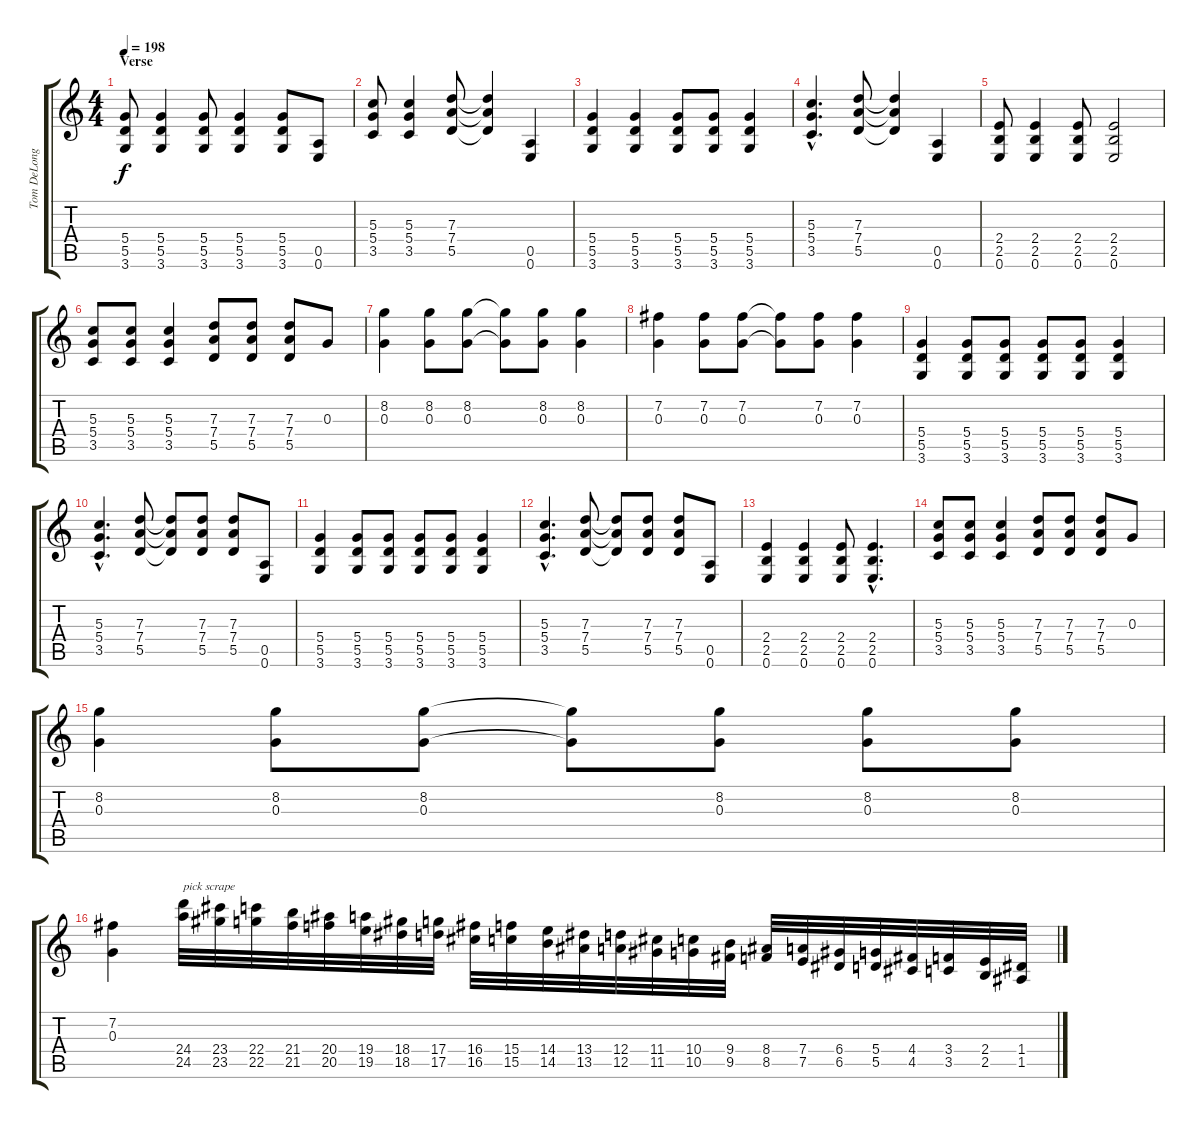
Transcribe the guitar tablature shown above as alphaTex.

\track ("Tom DeLonge: Guitar 2" "Tom DeLong") {instrument distortionguitar}
\staff {score tabs}
\tuning (E4 B3 G3 D3 A2 E2) {hide}
\ts (4 4)
\section ("" "Verse")
\tempo 198
\clef g2
\ks c
(5.4 5.5 3.6).8{dy f} (5.4 5.5 3.6).4 (5.4 5.5 3.6).8 (5.4 5.5 3.6).4 (5.4 5.5 3.6).8 (0.5 0.6).8 |
(5.3 5.4 3.5).8 (5.3 5.4 3.5).4 (7.3 7.4 5.5).8 (7.3{t} 7.4{t} 5.5{t}).4 (0.5 0.6).4 |
(5.4 5.5 3.6).4 (5.4 5.5 3.6).4 (5.4 5.5 3.6).8 (5.4 5.5 3.6).8 (5.4 5.5 3.6).4 |
(5.3{hac} 5.4{hac} 3.5{hac}).4{d} (7.3 7.4 5.5).8 (7.3{t} 7.4{t} 5.5{t}).4 (0.5 0.6).4 |
(2.4 2.5 0.6).8 (2.4 2.5 0.6).4 (2.4 2.5 0.6).8 (2.4 2.5 0.6).2 |
(5.3 5.4 3.5).8 (5.3 5.4 3.5).8 (5.3 5.4 3.5).4 (7.3 7.4 5.5).8 (7.3 7.4 5.5).8 (7.3 7.4 5.5).8 0.3.8 |
(8.2 0.3).4 (8.2 0.3).8 (8.2 0.3).8 (8.2{t} 0.3{t}).8 (8.2 0.3).8 (8.2 0.3).4 |
(7.2 0.3).4 (7.2 0.3).8 (7.2 0.3).8 (7.2{t} 0.3{t}).8 (7.2 0.3).8 (7.2 0.3).4 |
(5.4 5.5 3.6).4 (5.4 5.5 3.6).8 (5.4 5.5 3.6).8 (5.4 5.5 3.6).8 (5.4 5.5 3.6).8 (5.4 5.5 3.6).4 |
(5.3{hac} 5.4{hac} 3.5{hac}).4{d} (7.3 7.4 5.5).8 (7.3{t} 7.4{t} 5.5{t}).8 (7.3 7.4 5.5).8 (7.3 7.4 5.5).8 (0.5 0.6).8 |
(5.4 5.5 3.6).4 (5.4 5.5 3.6).8 (5.4 5.5 3.6).8 (5.4 5.5 3.6).8 (5.4 5.5 3.6).8 (5.4 5.5 3.6).4 |
(5.3{hac} 5.4{hac} 3.5{hac}).4{d} (7.3 7.4 5.5).8 (7.3{t} 7.4{t} 5.5{t}).8 (7.3 7.4 5.5).8 (7.3 7.4 5.5).8 (0.5 0.6).8 |
(2.4 2.5 0.6).4 (2.4 2.5 0.6).4 (2.4 2.5 0.6).8 (2.4{hac} 2.5{hac} 0.6{hac}).4{d} |
(5.3 5.4 3.5).8 (5.3 5.4 3.5).8 (5.3 5.4 3.5).4 (7.3 7.4 5.5).8 (7.3 7.4 5.5).8 (7.3 7.4 5.5).8 0.3.8 |
(8.2 0.3).4 (8.2 0.3).8 (8.2 0.3).8 (8.2{t} 0.3{t}).8 (8.2 0.3).8 (8.2 0.3).8 (8.2 0.3).8 |
(7.2 0.3).4 (24.4 24.5).32{txt "pick scrape"} (23.4 23.5).32 (22.4 22.5).32 (21.4 21.5).32 (20.4 20.5).32 (19.4 19.5).32 (18.4 18.5).32 (17.4 17.5).32 (16.4 16.5).32 (15.4 15.5).32 (14.4 14.5).32 (13.4 13.5).32 (12.4 12.5).32 (11.4 11.5).32 (10.4 10.5).32 (9.4 9.5).32 (8.4 8.5).32 (7.4 7.5).32 (6.4 6.5).32 (5.4 5.5).32 (4.4 4.5).32 (3.4 3.5).32 (2.4 2.5).32 (1.4 1.5).32
